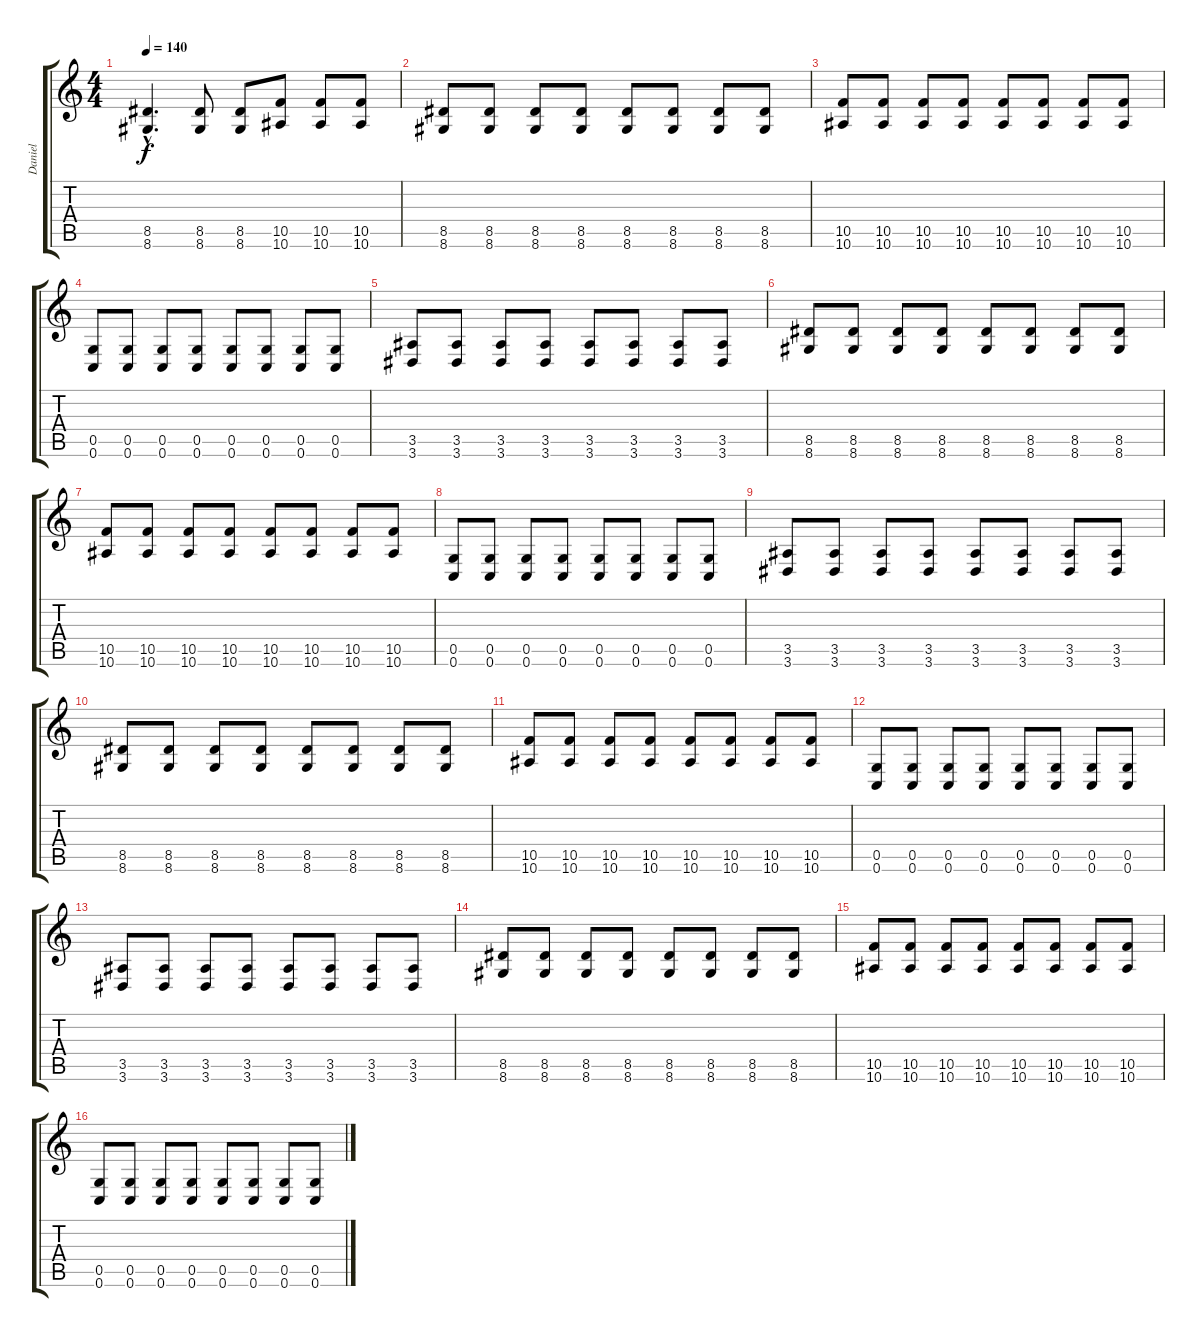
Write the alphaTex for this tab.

\track ("Daniel" "Daniel") {instrument distortionguitar}
\staff {score tabs}
\tuning (D4 A3 F3 C3 G2 C2) {hide}
\ts (4 4)
\tempo 140
\clef g2
\ks c
(8.5{hac} 8.6{hac}).4{d dy f} (8.5 8.6).8 (8.5 8.6).8 (10.5 10.6).8 (10.5 10.6).8 (10.5 10.6).8 |
(8.5 8.6).8 (8.5 8.6).8 (8.5 8.6).8 (8.5 8.6).8 (8.5 8.6).8 (8.5 8.6).8 (8.5 8.6).8 (8.5 8.6).8 |
(10.5 10.6).8 (10.5 10.6).8 (10.5 10.6).8 (10.5 10.6).8 (10.5 10.6).8 (10.5 10.6).8 (10.5 10.6).8 (10.5 10.6).8 |
(0.5 0.6).8 (0.5 0.6).8 (0.5 0.6).8 (0.5 0.6).8 (0.5 0.6).8 (0.5 0.6).8 (0.5 0.6).8 (0.5 0.6).8 |
(3.5 3.6).8 (3.5 3.6).8 (3.5 3.6).8 (3.5 3.6).8 (3.5 3.6).8 (3.5 3.6).8 (3.5 3.6).8 (3.5 3.6).8 |
(8.5 8.6).8 (8.5 8.6).8 (8.5 8.6).8 (8.5 8.6).8 (8.5 8.6).8 (8.5 8.6).8 (8.5 8.6).8 (8.5 8.6).8 |
(10.5 10.6).8 (10.5 10.6).8 (10.5 10.6).8 (10.5 10.6).8 (10.5 10.6).8 (10.5 10.6).8 (10.5 10.6).8 (10.5 10.6).8 |
(0.5 0.6).8 (0.5 0.6).8 (0.5 0.6).8 (0.5 0.6).8 (0.5 0.6).8 (0.5 0.6).8 (0.5 0.6).8 (0.5 0.6).8 |
(3.5 3.6).8 (3.5 3.6).8 (3.5 3.6).8 (3.5 3.6).8 (3.5 3.6).8 (3.5 3.6).8 (3.5 3.6).8 (3.5 3.6).8 |
(8.5 8.6).8 (8.5 8.6).8 (8.5 8.6).8 (8.5 8.6).8 (8.5 8.6).8 (8.5 8.6).8 (8.5 8.6).8 (8.5 8.6).8 |
(10.5 10.6).8 (10.5 10.6).8 (10.5 10.6).8 (10.5 10.6).8 (10.5 10.6).8 (10.5 10.6).8 (10.5 10.6).8 (10.5 10.6).8 |
(0.5 0.6).8 (0.5 0.6).8 (0.5 0.6).8 (0.5 0.6).8 (0.5 0.6).8 (0.5 0.6).8 (0.5 0.6).8 (0.5 0.6).8 |
(3.5 3.6).8 (3.5 3.6).8 (3.5 3.6).8 (3.5 3.6).8 (3.5 3.6).8 (3.5 3.6).8 (3.5 3.6).8 (3.5 3.6).8 |
(8.5 8.6).8 (8.5 8.6).8 (8.5 8.6).8 (8.5 8.6).8 (8.5 8.6).8 (8.5 8.6).8 (8.5 8.6).8 (8.5 8.6).8 |
(10.5 10.6).8 (10.5 10.6).8 (10.5 10.6).8 (10.5 10.6).8 (10.5 10.6).8 (10.5 10.6).8 (10.5 10.6).8 (10.5 10.6).8 |
(0.5 0.6).8 (0.5 0.6).8 (0.5 0.6).8 (0.5 0.6).8 (0.5 0.6).8 (0.5 0.6).8 (0.5 0.6).8 (0.5 0.6).8
